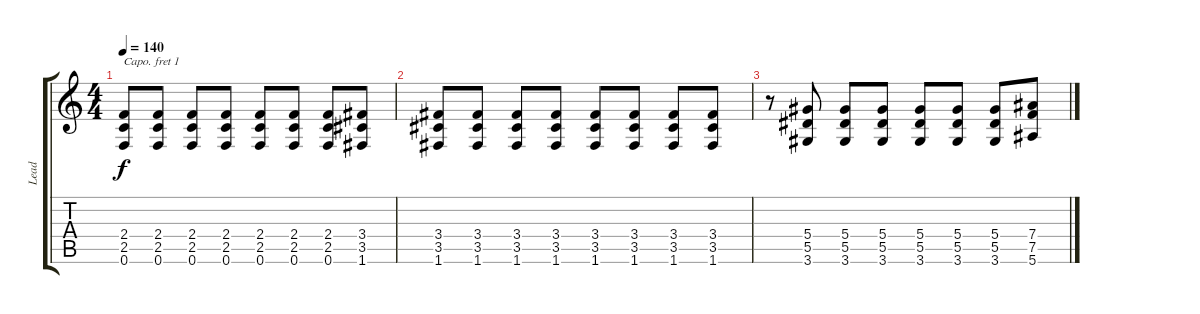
\track ("Lead" "Lead") {instrument overdrivenguitar}
\staff {score tabs}
\capo 1
\tuning (E4 B3 G3 D3 A2 E2) {hide}
\ts (4 4)
\tempo 140
\clef g2
\ks c
(2.4 2.5 0.6).8{dy f} (2.4 2.5 0.6).8 (2.4 2.5 0.6).8 (2.4 2.5 0.6).8 (2.4 2.5 0.6).8 (2.4 2.5 0.6).8 (2.4 2.5 0.6).8 (3.4 3.5 1.6).8 |
(3.4 3.5 1.6).8 (3.4 3.5 1.6).8 (3.4 3.5 1.6).8 (3.4 3.5 1.6).8 (3.4 3.5 1.6).8 (3.4 3.5 1.6).8 (3.4 3.5 1.6).8 (3.4 3.5 1.6).8 |
r.8 (5.4 5.5 3.6).8 (5.4 5.5 3.6).8 (5.4 5.5 3.6).8 (5.4 5.5 3.6).8 (5.4 5.5 3.6).8 (5.4 5.5 3.6).8 (7.4 7.5 5.6).8
